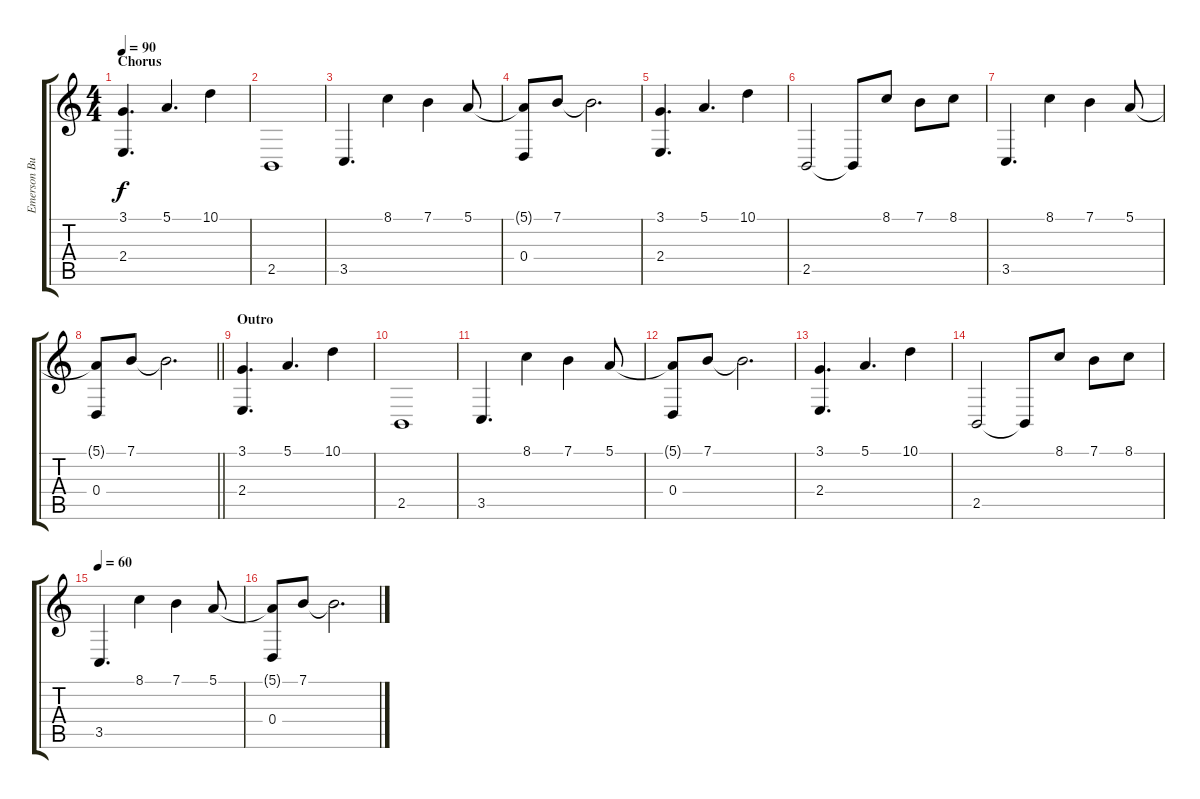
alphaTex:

\track ("Emerson Burton (Keyboard)" "Emerson Bu") {instrument electricpiano1}
\staff {score tabs}
\tuning (E4 B3 G3 D3 A2 E2) {hide}
\ts (4 4)
\section ("" "Chorus")
\tempo 90
\clef g2
\ks c
(3.1 2.4).4{d dy f} 5.1.4{d} 10.1.4 |
2.5.1 |
3.5.4{d} 8.1.4 7.1.4 5.1.8 |
(5.1{t} 0.4).8 7.1.8 7.1{t}.2{d} |
(3.1 2.4).4{d} 5.1.4{d} 10.1.4 |
2.5.2 2.5{t}.8 8.1.8 7.1.8 8.1.8 |
3.5.4{d} 8.1.4 7.1.4 5.1.8 |
\barLineRight lightlight
(5.1{t} 0.4).8 7.1.8 7.1{t}.2{d} |
\section ("" "Outro")
(3.1 2.4).4{d} 5.1.4{d} 10.1.4 |
2.5.1 |
3.5.4{d} 8.1.4 7.1.4 5.1.8 |
(5.1{t} 0.4).8 7.1.8 7.1{t}.2{d} |
(3.1 2.4).4{d} 5.1.4{d} 10.1.4 |
2.5.2 2.5{t}.8 8.1.8 7.1.8 8.1.8 |
\tempo 60
3.5.4{d} 8.1.4 7.1.4 5.1.8 |
(5.1{t} 0.4).8 7.1.8 7.1{t}.2{d}
